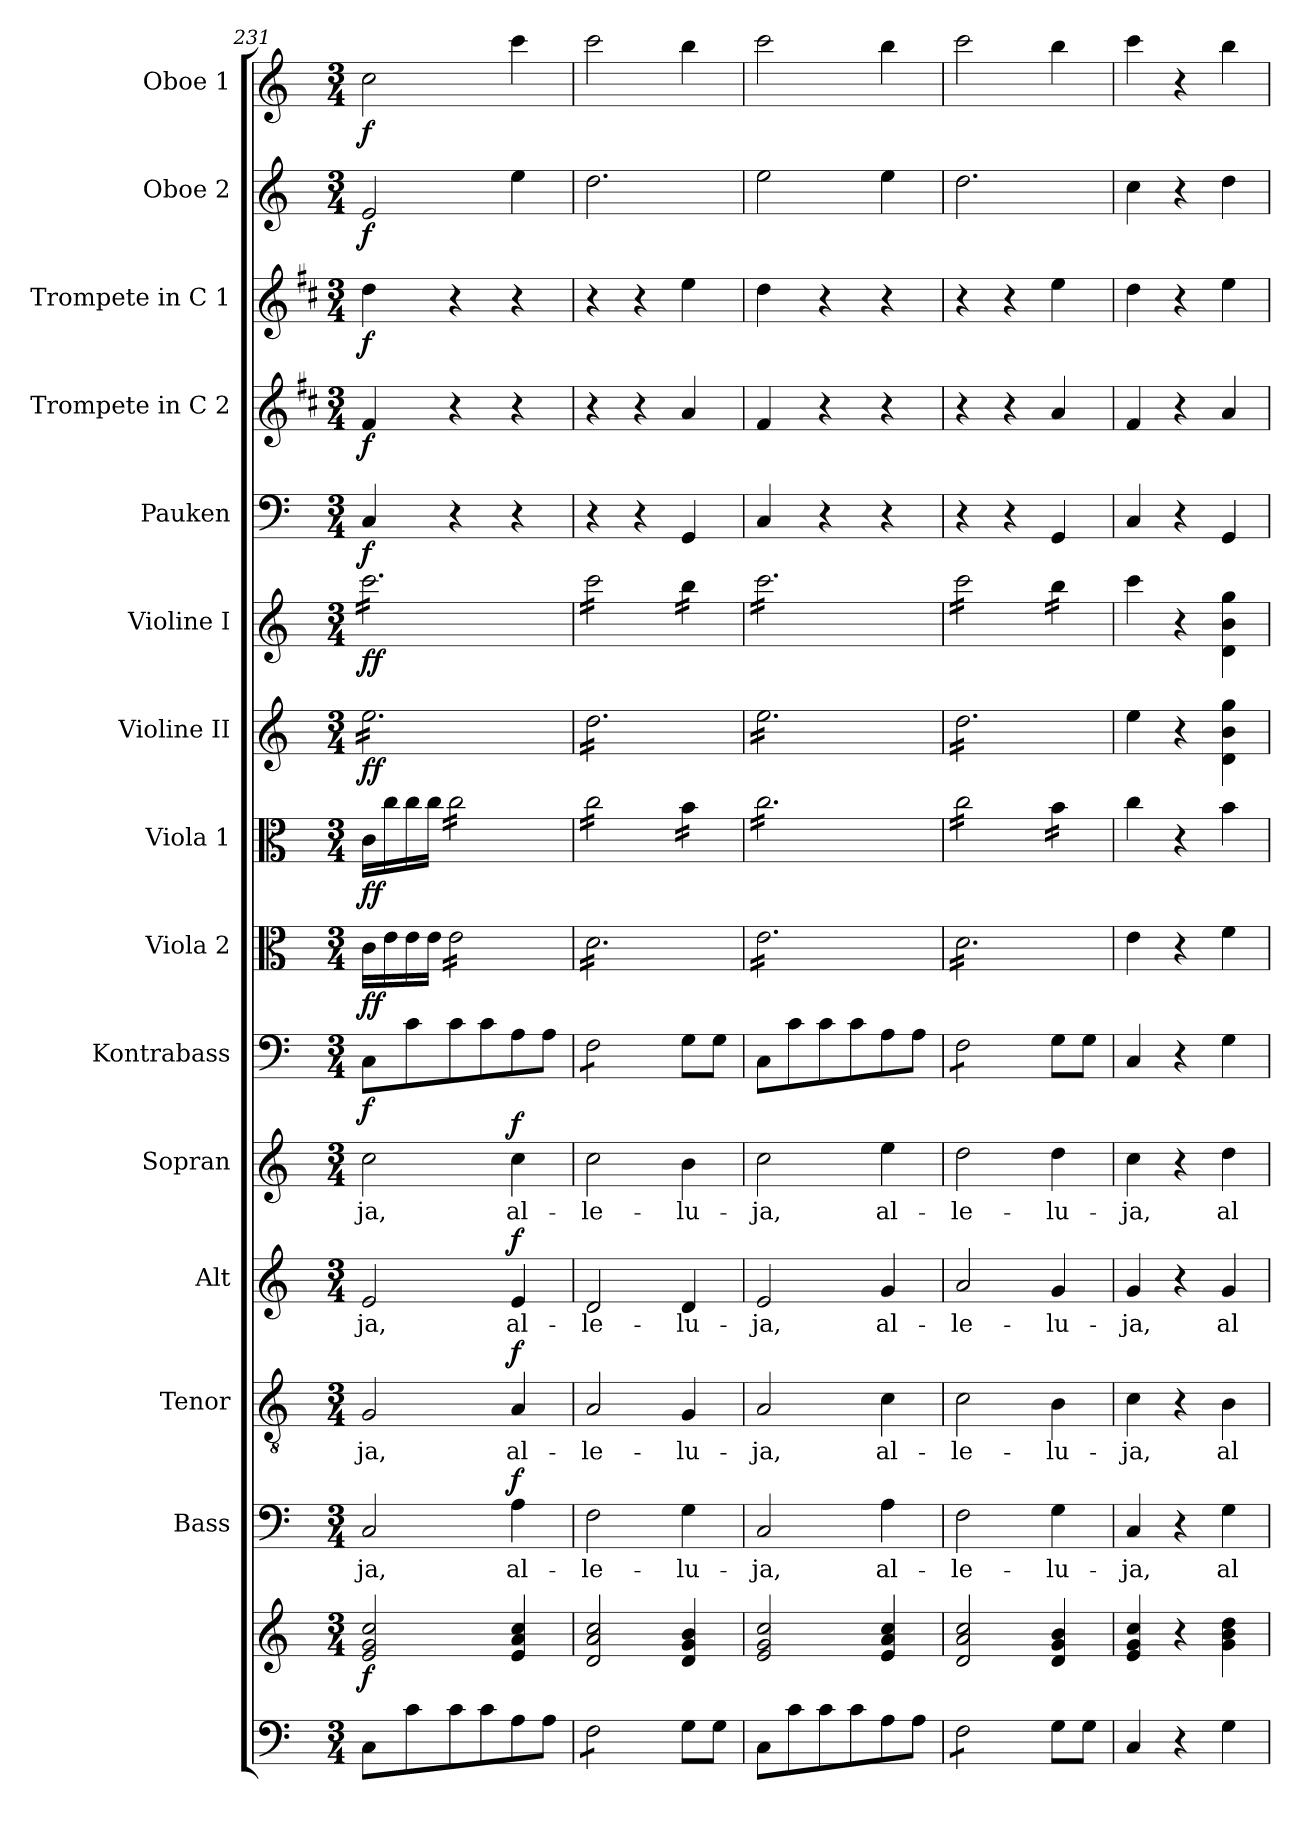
**kern	**kern	**dynam	**kern	**text	**dynam	**kern	**text	**dynam	**kern	**text	**dynam	**kern	**text	**dynam	**kern	**dynam	**kern	**dynam	**kern	**dynam	**kern	**dynam	**kern	**dynam	**kern	**dynam	**kern	**dynam	**kern	**dynam	**kern	**dynam	**kern	**dynam
*part15	*part15	*part15	*part14	*part14	*part14	*part13	*part13	*part13	*part12	*part12	*part12	*part11	*part11	*part11	*part10	*part10	*part9	*part9	*part8	*part8	*part7	*part7	*part6	*part6	*part5	*part5	*part4	*part4	*part3	*part3	*part2	*part2	*part1	*part1
*staff16	*staff15	*staff15/16	*staff14	*staff14	*staff14	*staff13	*staff13	*staff13	*staff12	*staff12	*staff12	*staff11	*staff11	*staff11	*staff10	*staff10	*staff9	*staff9	*staff8	*staff8	*staff7	*staff7	*staff6	*staff6	*staff5	*staff5	*staff4	*staff4	*staff3	*staff3	*staff2	*staff2	*staff1	*staff1
*	*	*	*I"Bass	*	*	*I"Tenor	*	*	*I"Alt	*	*	*I"Sopran	*	*	*I"Kontrabass	*	*I"Viola 2	*	*I"Viola 1	*	*I"Violine II	*	*I"Violine I	*	*I"Pauken	*	*I"Trompete in C 2	*	*I"Trompete in C 1	*	*I"Oboe 2	*	*I"Oboe 1	*
*	*	*	*I'B.	*	*	*I'T.	*	*	*I'A.	*	*	*I'S.	*	*	*I'Kb.	*	*I'Vla. 2	*	*I'Vla. 1	*	*I'Vl. II	*	*I'Vl. I	*	*I'Pauk.	*	*I'Trp. C 2	*	*I'Trp. C 1	*	*I'Ob. 2	*	*I'Ob. 1	*
*clefF4	*clefG2	*	*clefF4	*	*	*clefGv2	*	*	*clefG2	*	*	*clefG2	*	*	*clefF4	*	*clefC3	*	*clefC3	*	*clefG2	*	*clefG2	*	*clefF4	*	*clefG2	*	*clefG2	*	*clefG2	*	*clefG2	*
*	*	*	*	*	*	*	*	*	*	*	*	*	*	*	*ITrd7c12	*	*	*	*	*	*	*	*	*	*	*	*ITrd1c2	*	*ITrd1c2	*	*	*	*	*
*k[]	*k[]	*	*k[]	*	*	*k[]	*	*	*k[]	*	*	*k[]	*	*	*k[]	*	*k[]	*	*k[]	*	*k[]	*	*k[]	*	*k[]	*	*k[]	*	*k[]	*	*k[]	*	*k[]	*
*C:	*C:	*	*C:	*	*	*C:	*	*	*C:	*	*	*C:	*	*	*C:	*	*C:	*	*C:	*	*C:	*	*C:	*	*C:	*	*C:	*	*C:	*	*C:	*	*C:	*
*M3/4	*M3/4	*	*M3/4	*	*	*M3/4	*	*	*M3/4	*	*	*M3/4	*	*	*M3/4	*	*M3/4	*	*M3/4	*	*M3/4	*	*M3/4	*	*M3/4	*	*M3/4	*	*M3/4	*	*M3/4	*	*M3/4	*
=231	=231	=231	=231	=231	=231	=231	=231	=231	=231	=231	=231	=231	=231	=231	=231	=231	=231	=231	=231	=231	=231	=231	=231	=231	=231	=231	=231	=231	=231	=231	=231	=231	=231	=231
!	!	!LO:DY:b	!	!LO:LY:b	!	!	!LO:LY:b	!	!	!LO:LY:b	!	!	!LO:LY:b	!	!	!LO:DY:b	!	!LO:DY:b	!	!LO:DY:b	!	!LO:DY:b	!	!LO:DY:b	!	!LO:DY:b	!	!LO:DY:b	!	!LO:DY:b	!	!LO:DY:b	!	!LO:DY:b
*	*	*	*	*	*	*	*	*	*	*	*	*	*	*	*	*	*	*	*	*	*tremolo	*	*	*	*	*	*	*	*	*	*	*	*	*
*	*	*	*	*	*	*	*	*	*	*	*	*	*	*	*	*	*	*	*	*	*	*	*tremolo	*	*	*	*	*	*	*	*	*	*	*
8C\L	2e/ 2g/ 2cc/	f	2C/	-ja,	.	2G/	-ja,	.	2e/	-ja,	.	2cc\	-ja,	.	8CC\L	f	16c\LL	ff	16c\LL	ff	16ee\LL	ff	16ccc\LL	ff	4C/	f	4e/	f	4cc\	f	2e/	f	2cc\	f
.	.	.	.	.	.	.	.	.	.	.	.	.	.	.	.	.	16e\	.	16cc\	.	16ee\	.	16ccc\	.	.	.	.	.	.	.	.	.	.	.
8c\	.	.	.	.	.	.	.	.	.	.	.	.	.	.	8C\	.	16e\	.	16cc\	.	16ee\	.	16ccc\	.	.	.	.	.	.	.	.	.	.	.
.	.	.	.	.	.	.	.	.	.	.	.	.	.	.	.	.	16e\JJ	.	16cc\JJ	.	16ee\	.	16ccc\	.	.	.	.	.	.	.	.	.	.	.
*	*	*	*	*	*	*	*	*	*	*	*	*	*	*	*	*	*tremolo	*	*	*	*	*	*	*	*	*	*	*	*	*	*	*	*	*
*	*	*	*	*	*	*	*	*	*	*	*	*	*	*	*	*	*	*	*tremolo	*	*	*	*	*	*	*	*	*	*	*	*	*	*	*
8c\	.	.	.	.	.	.	.	.	.	.	.	.	.	.	8C\	.	16e\LL	.	16cc\LL	.	16ee\	.	16ccc\	.	4r	.	4r	.	4r	.	.	.	.	.
.	.	.	.	.	.	.	.	.	.	.	.	.	.	.	.	.	16e\	.	16cc\	.	16ee\	.	16ccc\	.	.	.	.	.	.	.	.	.	.	.
8c\	.	.	.	.	.	.	.	.	.	.	.	.	.	.	8C\	.	16e\	.	16cc\	.	16ee\	.	16ccc\	.	.	.	.	.	.	.	.	.	.	.
.	.	.	.	.	.	.	.	.	.	.	.	.	.	.	.	.	16e\	.	16cc\	.	16ee\	.	16ccc\	.	.	.	.	.	.	.	.	.	.	.
!	!	!	!	!LO:LY:b	!LO:DY:a	!	!LO:LY:b	!LO:DY:a	!	!LO:LY:b	!LO:DY:a	!	!LO:LY:b	!LO:DY:a	!	!	!	!	!	!	!	!	!	!	!	!	!	!	!	!	!	!	!	!
8A\	4e/ 4a/ 4cc/	.	4A\	al-	f	4A/	al-	f	4e/	al-	f	4cc\	al-	f	8AA\	.	16e\	.	16cc\	.	16ee\	.	16ccc\	.	4r	.	4r	.	4r	.	4ee\	.	4ccc\	.
.	.	.	.	.	.	.	.	.	.	.	.	.	.	.	.	.	16e\	.	16cc\	.	16ee\	.	16ccc\	.	.	.	.	.	.	.	.	.	.	.
8A\J	.	.	.	.	.	.	.	.	.	.	.	.	.	.	8AA\J	.	16e\	.	16cc\	.	16ee\	.	16ccc\	.	.	.	.	.	.	.	.	.	.	.
.	.	.	.	.	.	.	.	.	.	.	.	.	.	.	.	.	16e\JJ	.	16cc\JJ	.	16ee\JJ	.	16ccc\JJ	.	.	.	.	.	.	.	.	.	.	.
=232	=232	=232	=232	=232	=232	=232	=232	=232	=232	=232	=232	=232	=232	=232	=232	=232	=232	=232	=232	=232	=232	=232	=232	=232	=232	=232	=232	=232	=232	=232	=232	=232	=232	=232
!	!	!	!	!LO:LY:b	!	!	!LO:LY:b	!	!	!LO:LY:b	!	!	!LO:LY:b	!	!	!	!	!	!	!	!	!	!	!	!	!	!	!	!	!	!	!	!	!
*tremolo	*	*	*	*	*	*	*	*	*	*	*	*	*	*	*	*	*	*	*	*	*	*	*	*	*	*	*	*	*	*	*	*	*	*
*	*	*	*	*	*	*	*	*	*	*	*	*	*	*	*tremolo	*	*	*	*	*	*	*	*	*	*	*	*	*	*	*	*	*	*	*
8F\L	2d/ 2a/ 2cc/	.	2F\	-le-	.	2A/	-le-	.	2d/	-le-	.	2cc\	-le-	.	8FF\L	.	16d\LL	.	16cc\LL	.	16dd\LL	.	16ccc\LL	.	4r	.	4r	.	4r	.	2.dd\	.	2ccc\	.
.	.	.	.	.	.	.	.	.	.	.	.	.	.	.	.	.	16d\	.	16cc\	.	16dd\	.	16ccc\	.	.	.	.	.	.	.	.	.	.	.
8F\	.	.	.	.	.	.	.	.	.	.	.	.	.	.	8FF\	.	16d\	.	16cc\	.	16dd\	.	16ccc\	.	.	.	.	.	.	.	.	.	.	.
.	.	.	.	.	.	.	.	.	.	.	.	.	.	.	.	.	16d\	.	16cc\	.	16dd\	.	16ccc\	.	.	.	.	.	.	.	.	.	.	.
8F\	.	.	.	.	.	.	.	.	.	.	.	.	.	.	8FF\	.	16d\	.	16cc\	.	16dd\	.	16ccc\	.	4r	.	4r	.	4r	.	.	.	.	.
.	.	.	.	.	.	.	.	.	.	.	.	.	.	.	.	.	16d\	.	16cc\	.	16dd\	.	16ccc\	.	.	.	.	.	.	.	.	.	.	.
8F\J	.	.	.	.	.	.	.	.	.	.	.	.	.	.	8FF\J	.	16d\	.	16cc\	.	16dd\	.	16ccc\	.	.	.	.	.	.	.	.	.	.	.
*	*	*	*	*	*	*	*	*	*	*	*	*	*	*	*Xtremolo	*	*	*	*	*	*	*	*	*	*	*	*	*	*	*	*	*	*	*
*Xtremolo	*	*	*	*	*	*	*	*	*	*	*	*	*	*	*	*	*	*	*	*	*	*	*	*	*	*	*	*	*	*	*	*	*	*
.	.	.	.	.	.	.	.	.	.	.	.	.	.	.	.	.	16d\	.	16cc\JJ	.	16dd\	.	16ccc\JJ	.	.	.	.	.	.	.	.	.	.	.
!	!	!	!	!LO:LY:b	!	!	!LO:LY:b	!	!	!LO:LY:b	!	!	!LO:LY:b	!	!	!	!	!	!	!	!	!	!	!	!	!	!	!	!	!	!	!	!	!
8G\L	4d/ 4g/ 4b/	.	4G\	-lu-	.	4G/	-lu-	.	4d/	-lu-	.	4b\	-lu-	.	8GG\L	.	16d\	.	16b\LL	.	16dd\	.	16bb\LL	.	4GG/	.	4g/	.	4dd\	.	.	.	4bb\	.
.	.	.	.	.	.	.	.	.	.	.	.	.	.	.	.	.	16d\	.	16b\	.	16dd\	.	16bb\	.	.	.	.	.	.	.	.	.	.	.
8G\J	.	.	.	.	.	.	.	.	.	.	.	.	.	.	8GG\J	.	16d\	.	16b\	.	16dd\	.	16bb\	.	.	.	.	.	.	.	.	.	.	.
.	.	.	.	.	.	.	.	.	.	.	.	.	.	.	.	.	16d\JJ	.	16b\JJ	.	16dd\JJ	.	16bb\JJ	.	.	.	.	.	.	.	.	.	.	.
=233	=233	=233	=233	=233	=233	=233	=233	=233	=233	=233	=233	=233	=233	=233	=233	=233	=233	=233	=233	=233	=233	=233	=233	=233	=233	=233	=233	=233	=233	=233	=233	=233	=233	=233
!	!	!	!	!LO:LY:b	!	!	!LO:LY:b	!	!	!LO:LY:b	!	!	!LO:LY:b	!	!	!	!	!	!	!	!	!	!	!	!	!	!	!	!	!	!	!	!	!
8C\L	2e/ 2g/ 2cc/	.	2C/	-ja,	.	2A/	-ja,	.	2e/	-ja,	.	2cc\	-ja,	.	8CC\L	.	16e\LL	.	16cc\LL	.	16ee\LL	.	16ccc\LL	.	4C/	.	4e/	.	4cc\	.	2ee\	.	2ccc\	.
.	.	.	.	.	.	.	.	.	.	.	.	.	.	.	.	.	16e\	.	16cc\	.	16ee\	.	16ccc\	.	.	.	.	.	.	.	.	.	.	.
8c\	.	.	.	.	.	.	.	.	.	.	.	.	.	.	8C\	.	16e\	.	16cc\	.	16ee\	.	16ccc\	.	.	.	.	.	.	.	.	.	.	.
.	.	.	.	.	.	.	.	.	.	.	.	.	.	.	.	.	16e\	.	16cc\	.	16ee\	.	16ccc\	.	.	.	.	.	.	.	.	.	.	.
8c\	.	.	.	.	.	.	.	.	.	.	.	.	.	.	8C\	.	16e\	.	16cc\	.	16ee\	.	16ccc\	.	4r	.	4r	.	4r	.	.	.	.	.
.	.	.	.	.	.	.	.	.	.	.	.	.	.	.	.	.	16e\	.	16cc\	.	16ee\	.	16ccc\	.	.	.	.	.	.	.	.	.	.	.
8c\	.	.	.	.	.	.	.	.	.	.	.	.	.	.	8C\	.	16e\	.	16cc\	.	16ee\	.	16ccc\	.	.	.	.	.	.	.	.	.	.	.
.	.	.	.	.	.	.	.	.	.	.	.	.	.	.	.	.	16e\	.	16cc\	.	16ee\	.	16ccc\	.	.	.	.	.	.	.	.	.	.	.
!	!	!	!	!LO:LY:b	!	!	!LO:LY:b	!	!	!LO:LY:b	!	!	!LO:LY:b	!	!	!	!	!	!	!	!	!	!	!	!	!	!	!	!	!	!	!	!	!
8A\	4e/ 4a/ 4cc/	.	4A\	al-	.	4c\	al-	.	4g/	al-	.	4ee\	al-	.	8AA\	.	16e\	.	16cc\	.	16ee\	.	16ccc\	.	4r	.	4r	.	4r	.	4ee\	.	4bb\	.
.	.	.	.	.	.	.	.	.	.	.	.	.	.	.	.	.	16e\	.	16cc\	.	16ee\	.	16ccc\	.	.	.	.	.	.	.	.	.	.	.
8A\J	.	.	.	.	.	.	.	.	.	.	.	.	.	.	8AA\J	.	16e\	.	16cc\	.	16ee\	.	16ccc\	.	.	.	.	.	.	.	.	.	.	.
.	.	.	.	.	.	.	.	.	.	.	.	.	.	.	.	.	16e\JJ	.	16cc\JJ	.	16ee\JJ	.	16ccc\JJ	.	.	.	.	.	.	.	.	.	.	.
=234	=234	=234	=234	=234	=234	=234	=234	=234	=234	=234	=234	=234	=234	=234	=234	=234	=234	=234	=234	=234	=234	=234	=234	=234	=234	=234	=234	=234	=234	=234	=234	=234	=234	=234
!	!	!	!	!LO:LY:b	!	!	!LO:LY:b	!	!	!LO:LY:b	!	!	!LO:LY:b	!	!	!	!	!	!	!	!	!	!	!	!	!	!	!	!	!	!	!	!	!
*tremolo	*	*	*	*	*	*	*	*	*	*	*	*	*	*	*	*	*	*	*	*	*	*	*	*	*	*	*	*	*	*	*	*	*	*
*	*	*	*	*	*	*	*	*	*	*	*	*	*	*	*tremolo	*	*	*	*	*	*	*	*	*	*	*	*	*	*	*	*	*	*	*
8F\L	2d/ 2a/ 2cc/	.	2F\	-le-	.	2c\	-le-	.	2a/	-le-	.	2dd\	-le-	.	8FF\L	.	16d\LL	.	16cc\LL	.	16dd\LL	.	16ccc\LL	.	4r	.	4r	.	4r	.	2.dd\	.	2ccc\	.
.	.	.	.	.	.	.	.	.	.	.	.	.	.	.	.	.	16d\	.	16cc\	.	16dd\	.	16ccc\	.	.	.	.	.	.	.	.	.	.	.
8F\	.	.	.	.	.	.	.	.	.	.	.	.	.	.	8FF\	.	16d\	.	16cc\	.	16dd\	.	16ccc\	.	.	.	.	.	.	.	.	.	.	.
.	.	.	.	.	.	.	.	.	.	.	.	.	.	.	.	.	16d\	.	16cc\	.	16dd\	.	16ccc\	.	.	.	.	.	.	.	.	.	.	.
8F\	.	.	.	.	.	.	.	.	.	.	.	.	.	.	8FF\	.	16d\	.	16cc\	.	16dd\	.	16ccc\	.	4r	.	4r	.	4r	.	.	.	.	.
.	.	.	.	.	.	.	.	.	.	.	.	.	.	.	.	.	16d\	.	16cc\	.	16dd\	.	16ccc\	.	.	.	.	.	.	.	.	.	.	.
8F\J	.	.	.	.	.	.	.	.	.	.	.	.	.	.	8FF\J	.	16d\	.	16cc\	.	16dd\	.	16ccc\	.	.	.	.	.	.	.	.	.	.	.
*	*	*	*	*	*	*	*	*	*	*	*	*	*	*	*Xtremolo	*	*	*	*	*	*	*	*	*	*	*	*	*	*	*	*	*	*	*
*Xtremolo	*	*	*	*	*	*	*	*	*	*	*	*	*	*	*	*	*	*	*	*	*	*	*	*	*	*	*	*	*	*	*	*	*	*
.	.	.	.	.	.	.	.	.	.	.	.	.	.	.	.	.	16d\	.	16cc\JJ	.	16dd\	.	16ccc\JJ	.	.	.	.	.	.	.	.	.	.	.
!	!	!	!	!LO:LY:b	!	!	!LO:LY:b	!	!	!LO:LY:b	!	!	!LO:LY:b	!	!	!	!	!	!	!	!	!	!	!	!	!	!	!	!	!	!	!	!	!
8G\L	4d/ 4g/ 4b/	.	4G\	-lu-	.	4B\	-lu-	.	4g/	-lu-	.	4dd\	-lu-	.	8GG\L	.	16d\	.	16b\LL	.	16dd\	.	16bb\LL	.	4GG/	.	4g/	.	4dd\	.	.	.	4bb\	.
.	.	.	.	.	.	.	.	.	.	.	.	.	.	.	.	.	16d\	.	16b\	.	16dd\	.	16bb\	.	.	.	.	.	.	.	.	.	.	.
8G\J	.	.	.	.	.	.	.	.	.	.	.	.	.	.	8GG\J	.	16d\	.	16b\	.	16dd\	.	16bb\	.	.	.	.	.	.	.	.	.	.	.
.	.	.	.	.	.	.	.	.	.	.	.	.	.	.	.	.	16d\JJ	.	16b\JJ	.	16dd\JJ	.	16bb\JJ	.	.	.	.	.	.	.	.	.	.	.
*	*	*	*	*	*	*	*	*	*	*	*	*	*	*	*	*	*	*	*	*	*	*	*Xtremolo	*	*	*	*	*	*	*	*	*	*	*
*	*	*	*	*	*	*	*	*	*	*	*	*	*	*	*	*	*	*	*	*	*Xtremolo	*	*	*	*	*	*	*	*	*	*	*	*	*
*	*	*	*	*	*	*	*	*	*	*	*	*	*	*	*	*	*	*	*Xtremolo	*	*	*	*	*	*	*	*	*	*	*	*	*	*	*
*	*	*	*	*	*	*	*	*	*	*	*	*	*	*	*	*	*Xtremolo	*	*	*	*	*	*	*	*	*	*	*	*	*	*	*	*	*
=235	=235	=235	=235	=235	=235	=235	=235	=235	=235	=235	=235	=235	=235	=235	=235	=235	=235	=235	=235	=235	=235	=235	=235	=235	=235	=235	=235	=235	=235	=235	=235	=235	=235	=235
!	!	!	!	!LO:LY:b	!	!	!LO:LY:b	!	!	!LO:LY:b	!	!	!LO:LY:b	!	!	!	!	!	!	!	!	!	!	!	!	!	!	!	!	!	!	!	!	!
4C/	4e/ 4g/ 4cc/	.	4C/	-ja,	.	4c\	-ja,	.	4g/	-ja,	.	4cc\	-ja,	.	4CC/	.	4e\	.	4cc\	.	4ee\	.	4ccc\	.	4C/	.	4e/	.	4cc\	.	4cc\	.	4ccc\	.
4r	4r	.	4r	.	.	4r	.	.	4r	.	.	4r	.	.	4r	.	4r	.	4r	.	4r	.	4r	.	4r	.	4r	.	4r	.	4r	.	4r	.
!	!	!	!	!LO:LY:b	!	!	!LO:LY:b	!	!	!LO:LY:b	!	!	!LO:LY:b	!	!	!	!	!	!	!	!	!	!	!	!	!	!	!	!	!	!	!	!	!
4G\	4g\ 4b\ 4dd\	.	4G\	al-	.	4B\	al-	.	4g/	al-	.	4dd\	al-	.	4GG\	.	4f\	.	4b\	.	4d\ 4b\ 4gg\	.	4d\ 4b\ 4gg\	.	4GG/	.	4g/	.	4dd\	.	4dd\	.	4bb\	.
=	=	=	=	=	=	=	=	=	=	=	=	=	=	=	=	=	=	=	=	=	=	=	=	=	=	=	=	=	=	=	=	=	=	=
*-	*-	*-	*-	*-	*-	*-	*-	*-	*-	*-	*-	*-	*-	*-	*-	*-	*-	*-	*-	*-	*-	*-	*-	*-	*-	*-	*-	*-	*-	*-	*-	*-	*-	*-
